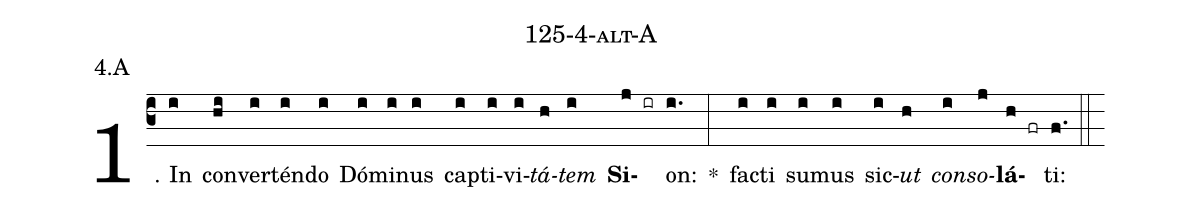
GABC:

name: 125-4-alt-A;
annotation: 4.A;
%%
(c3)1. In(i) con(hi)ver(i)tén(i)do(i) Dó(i)mi(i)nus(i) cap(i)ti(i)vi(i)<i>tá</i>(h)<i>tem</i>(i) <b>Si</b>(j ir)on:(i.) *(:) fac(i)ti(i) su(i)mus(i) sic(i)<i>ut</i>(h) <i>con</i>(i)<i>so</i>(j)<b>lá</b>(h fr)ti:(f.) (::)
